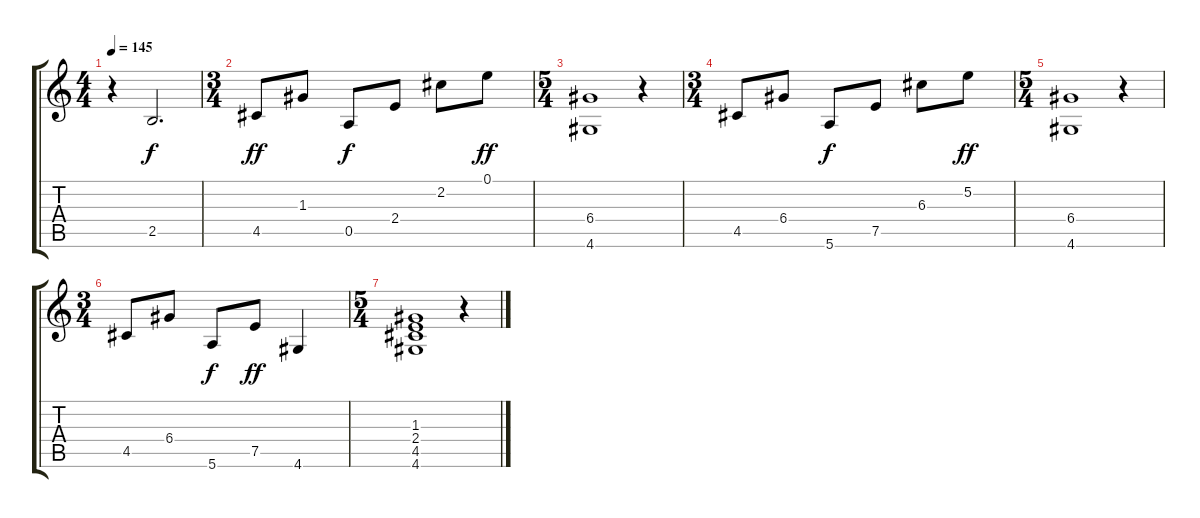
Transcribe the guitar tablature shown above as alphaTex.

\track "" {instrument acousticguitarsteel}
\staff {score tabs}
\tuning (E4 B3 G3 D3 A2 E2) {hide}
\ts (4 4)
\tempo 145
\clef g2
\ks c
r.4{dy f} 2.5.2{d} |
\ts (3 4)
4.5.8{dy ff} 1.3.8 0.5.8{dy f} 2.4.8 2.2.8 0.1.8{dy ff} |
\ts (5 4)
(6.4 4.6).1 r.4 |
\ts (3 4)
4.5.8 6.4.8 5.6.8{dy f} 7.5.8 6.3.8 5.2.8{dy ff} |
\ts (5 4)
(6.4 4.6).1 r.4 |
\ts (3 4)
4.5.8 6.4.8 5.6.8{dy f} 7.5.8{dy ff} 4.6.4 |
\ts (5 4)
(1.3 2.4 4.5 4.6).1 r.4
